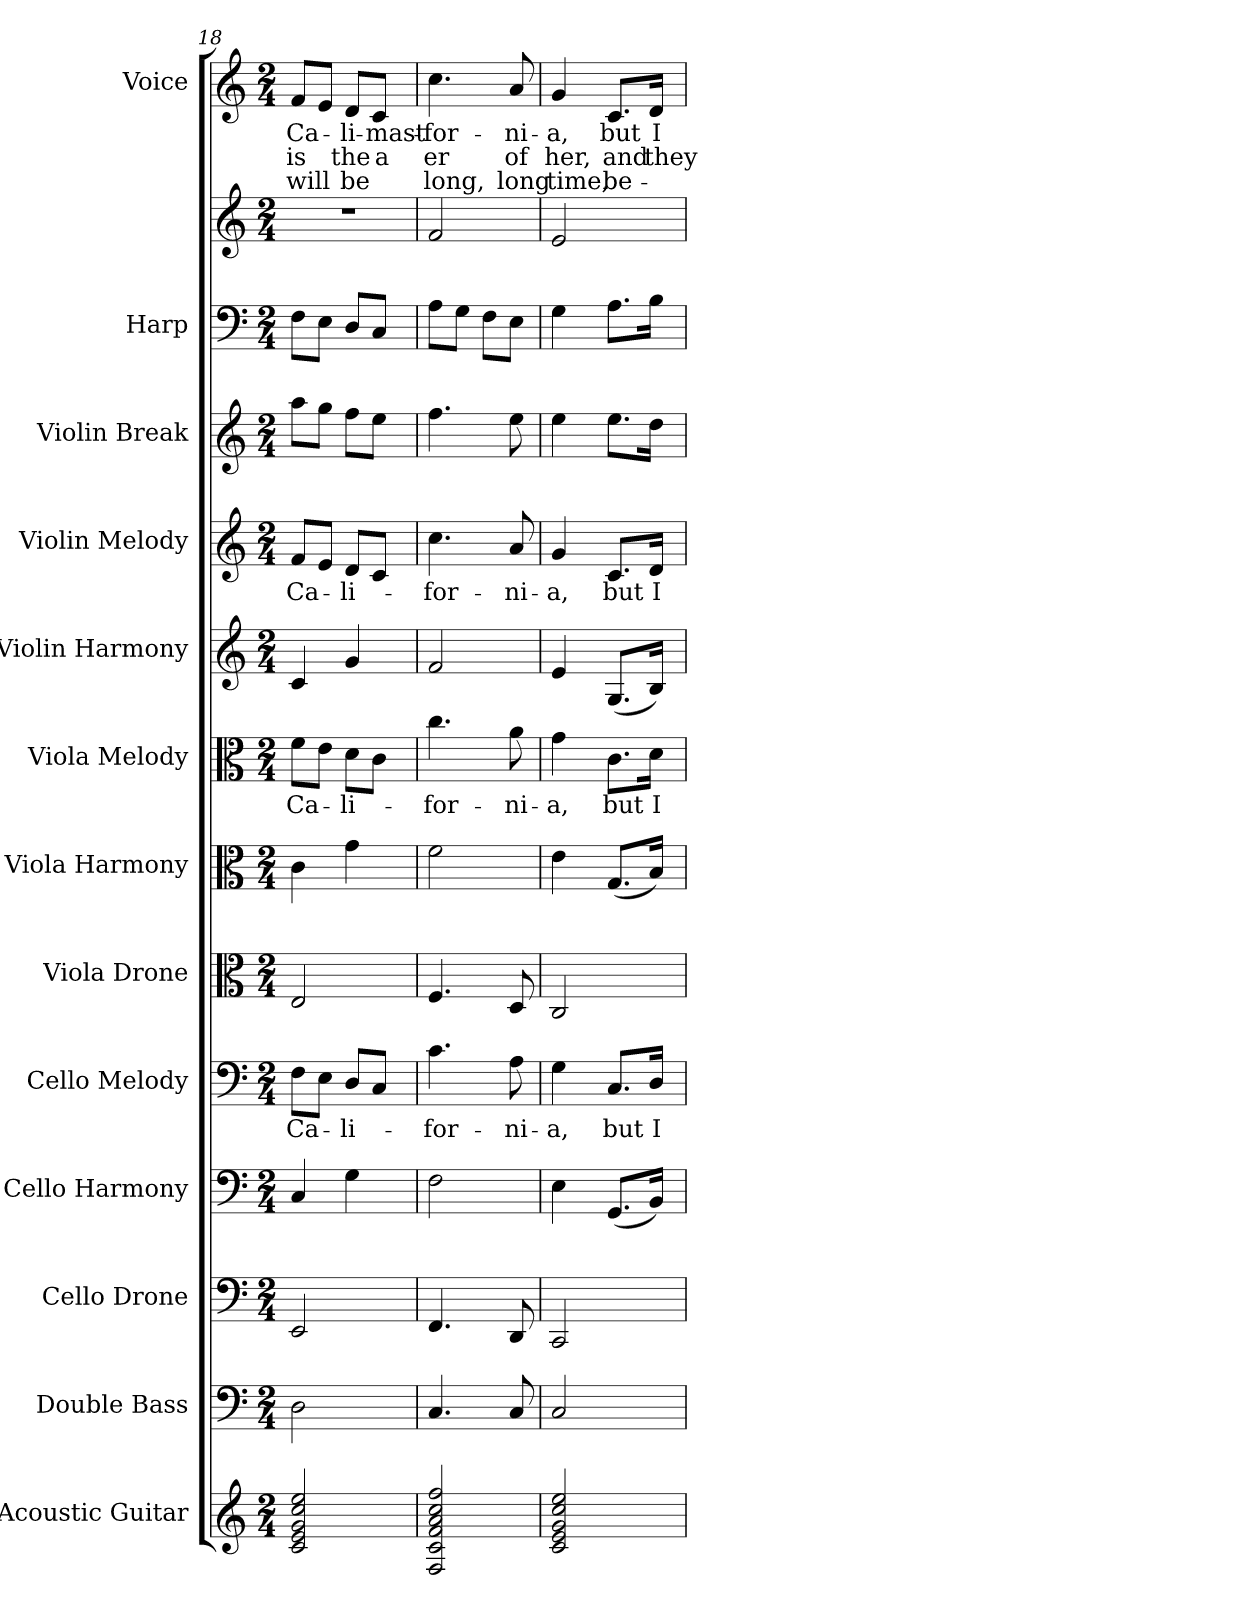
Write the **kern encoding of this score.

**kern	**kern	**kern	**kern	**kern	**text	**kern	**kern	**kern	**text	**kern	**kern	**text	**kern	**kern	**kern	**kern	**text	**text	**text
*part13	*part12	*part11	*part10	*part9	*part9	*part8	*part7	*part6	*part6	*part5	*part4	*part4	*part3	*part2	*part2	*part1	*part1	*part1	*part1
*staff14	*staff13	*staff12	*staff11	*staff10	*staff10	*staff9	*staff8	*staff7	*staff7	*staff6	*staff5	*staff5	*staff4	*staff3	*staff2	*staff1	*staff1	*staff1	*staff1
*I"Acoustic Guitar	*I"Double Bass	*I"Cello Drone	*I"Cello Harmony	*I"Cello Melody	*	*I"Viola Drone	*I"Viola Harmony	*I"Viola Melody	*	*I"Violin Harmony	*I"Violin Melody	*	*I"Violin Break	*I"Harp	*	*I"Voice	*	*	*
*I'A. Gtr.	*I'Bass	*I'Drone	*I'Harmony	*I'Melody	*	*I'Drone	*I'Harmony	*I'Melody	*	*I'Harmony	*I'Melody	*	*I'Break	*I'Hp.	*	*I'Voice	*	*	*
*clefG2	*clefF4	*clefF4	*clefF4	*clefF4	*	*clefC3	*clefC3	*clefC3	*	*clefG2	*clefG2	*	*clefG2	*clefF4	*clefG2	*clefG2	*	*	*
*ITrd7c12	*ITrd7c12	*	*	*	*	*	*	*	*	*	*	*	*	*	*	*	*	*	*
*k[]	*k[]	*k[]	*k[]	*k[]	*	*k[]	*k[]	*k[]	*	*k[]	*k[]	*	*k[]	*k[]	*k[]	*k[]	*	*	*
*C:	*C:	*C:	*C:	*C:	*	*C:	*C:	*C:	*	*C:	*C:	*	*C:	*C:	*C:	*C:	*	*	*
*M2/4	*M2/4	*M2/4	*M2/4	*M2/4	*	*M2/4	*M2/4	*M2/4	*	*M2/4	*M2/4	*	*M2/4	*M2/4	*M2/4	*M2/4	*	*	*
=18	=18	=18	=18	=18	=18	=18	=18	=18	=18	=18	=18	=18	=18	=18	=18	=18	=18	=18	=18
!	!	!	!	!	!LO:LY:b:color=#000000	!	!	!	!	!	!	!	!	!	!	!	!	!	!
!	!	!	!	!	!	!	!	!	!LO:LY:b:color=#000000	!	!	!	!	!	!	!	!	!	!
!	!	!	!	!	!	!	!	!	!	!	!	!LO:LY:b:color=#000000	!	!	!LO:N:vis=1	!	!	!	!
!	!	!	!	!	!	!	!	!	!	!	!	!	!	!	!	!	!LO:LY:b:color=#000000	!LO:LY:b:color=#000000	!LO:LY:b:color=#000000
2Ci/ 2Ei 2Gi 2ci 2ei	2DDi\	2EEi/	4Ci/	8Fi\L	Ca-	2Ei/	4ci\	8fi\L	Ca-	4ci/	8fi/L	Ca-	8aai\L	8Fi\L	2r	8fi/L	Ca-	is	will
.	.	.	.	8Ei\J	.	.	.	8ei\J	.	.	8ei/J	.	8ggi\J	8Ei\J	.	8ei/J	.	.	.
!	!	!	!	!	!LO:LY:b:color=#000000	!	!	!	!	!	!	!	!	!	!	!	!	!	!
!	!	!	!	!	!	!	!	!	!LO:LY:b:color=#000000	!	!	!	!	!	!	!	!	!	!
!	!	!	!	!	!	!	!	!	!	!	!	!LO:LY:b:color=#000000	!	!	!	!	!	!	!
!	!	!	!	!	!	!	!	!	!	!	!	!	!	!	!	!	!LO:LY:b:color=#000000	!LO:LY:b:color=#000000	!LO:LY:b:color=#000000
.	.	.	4Gi\	8Di/L	-li-	.	4gi\	8di\L	-li-	4gi/	8di/L	-li-	8ffi\L	8Di/L	.	8di/L	-li-	the	be
!	!	!	!	!	!	!	!	!	!	!	!	!	!	!	!	!	!LO:LY:b:color=#000000	!LO:LY:b:color=#000000	!
.	.	.	.	8Ci/J	.	.	.	8ci\J	.	.	8ci/J	.	8eei\J	8Ci/J	.	8ci/J	mast-	a	.
=19	=19	=19	=19	=19	=19	=19	=19	=19	=19	=19	=19	=19	=19	=19	=19	=19	=19	=19	=19
!	!	!	!	!	!LO:LY:b:color=#000000	!	!	!	!	!	!	!	!	!	!	!	!	!	!
!	!	!	!	!	!	!	!	!	!LO:LY:b:color=#000000	!	!	!	!	!	!	!	!	!	!
!	!	!	!	!	!	!	!	!	!	!	!	!LO:LY:b:color=#000000	!	!	!	!	!	!	!
!	!	!	!	!	!	!	!	!	!	!	!	!	!	!	!	!	!LO:LY:b:color=#000000	!LO:LY:b:color=#000000	!LO:LY:b:color=#000000
2FFi/ 2Ci 2Fi 2Ai 2ci 2fi	4.CCi/	4.FFi/	2Fi\	4.ci\	-for-	4.Fi/	2fi\	4.cci\	-for-	2fi/	4.cci\	-for-	4.ffi\	8Ai\L	2fi/	4.cci\	-for-	-er	long,
.	.	.	.	.	.	.	.	.	.	.	.	.	.	8Gi\J	.	.	.	.	.
.	.	.	.	.	.	.	.	.	.	.	.	.	.	8Fi\L	.	.	.	.	.
!	!	!	!	!	!LO:LY:b:color=#000000	!	!	!	!	!	!	!	!	!	!	!	!	!	!
!	!	!	!	!	!	!	!	!	!LO:LY:b:color=#000000	!	!	!	!	!	!	!	!	!	!
!	!	!	!	!	!	!	!	!	!	!	!	!LO:LY:b:color=#000000	!	!	!	!	!	!	!
!	!	!	!	!	!	!	!	!	!	!	!	!	!	!	!	!	!LO:LY:b:color=#000000	!LO:LY:b:color=#000000	!LO:LY:b:color=#000000
.	8CCi/	8DDi/	.	8Ai\	-ni-	8Di/	.	8ai\	-ni-	.	8ai/	-ni-	8eei\	8Ei\J	.	8ai/	-ni-	of	long
=20	=20	=20	=20	=20	=20	=20	=20	=20	=20	=20	=20	=20	=20	=20	=20	=20	=20	=20	=20
!	!	!	!	!	!LO:LY:b:color=#000000	!	!	!	!	!	!	!	!	!	!	!	!	!	!
!	!	!	!	!	!	!	!	!	!LO:LY:b:color=#000000	!	!	!	!	!	!	!	!	!	!
!	!	!	!	!	!	!	!	!	!	!	!	!LO:LY:b:color=#000000	!	!	!	!	!	!	!
!	!	!	!	!	!	!	!	!	!	!	!	!	!	!	!	!	!LO:LY:b:color=#000000	!LO:LY:b:color=#000000	!LO:LY:b:color=#000000
2Ci/ 2Ei 2Gi 2ci 2ei	2CCi/	2CCi/	4Ei\	4Gi\	-a,	2Ci/	4ei\	4gi\	-a,	4ei/	4gi/	-a,	4eei\	4Gi\	2ei/	4gi/	-a,	her,	time,
!	!	!	!	!	!LO:LY:b:color=#000000	!	!	!	!	!	!	!	!	!	!	!	!	!	!
!	!	!	!	!	!	!	!	!	!LO:LY:b:color=#000000	!	!	!	!	!	!	!	!	!	!
!	!	!	!	!	!	!	!	!	!	!	!	!LO:LY:b:color=#000000	!	!	!	!	!	!	!
!	!	!	!	!	!	!	!	!	!	!	!	!	!	!	!	!	!LO:LY:b:color=#000000	!LO:LY:b:color=#000000	!LO:LY:b:color=#000000
.	.	.	(8.GGi/L	8.Ci/L	but	.	(8.Gi/L	8.ci\L	but	(8.Gi/L	8.ci/L	but	8.eei\L	8.Ai\L	.	8.ci/L	but	and	be-
!	!	!	!	!	!LO:LY:b:color=#000000	!	!	!	!	!	!	!	!	!	!	!	!	!	!
!	!	!	!	!	!	!	!	!	!LO:LY:b:color=#000000	!	!	!	!	!	!	!	!	!	!
!	!	!	!	!	!	!	!	!	!	!	!	!LO:LY:b:color=#000000	!	!	!	!	!	!	!
!	!	!	!	!	!	!	!	!	!	!	!	!	!	!	!	!	!LO:LY:b:color=#000000	!LO:LY:b:color=#000000	!
.	.	.	16BBi/Jk)	16Di/Jk	I	.	16Bi/Jk)	16di\Jk	I	16Bi/Jk)	16di/Jk	I	16ddi\Jk	16Bi\Jk	.	16di/Jk	I	they	.
=	=	=	=	=	=	=	=	=	=	=	=	=	=	=	=	=	=	=	=
*-	*-	*-	*-	*-	*-	*-	*-	*-	*-	*-	*-	*-	*-	*-	*-	*-	*-	*-	*-
